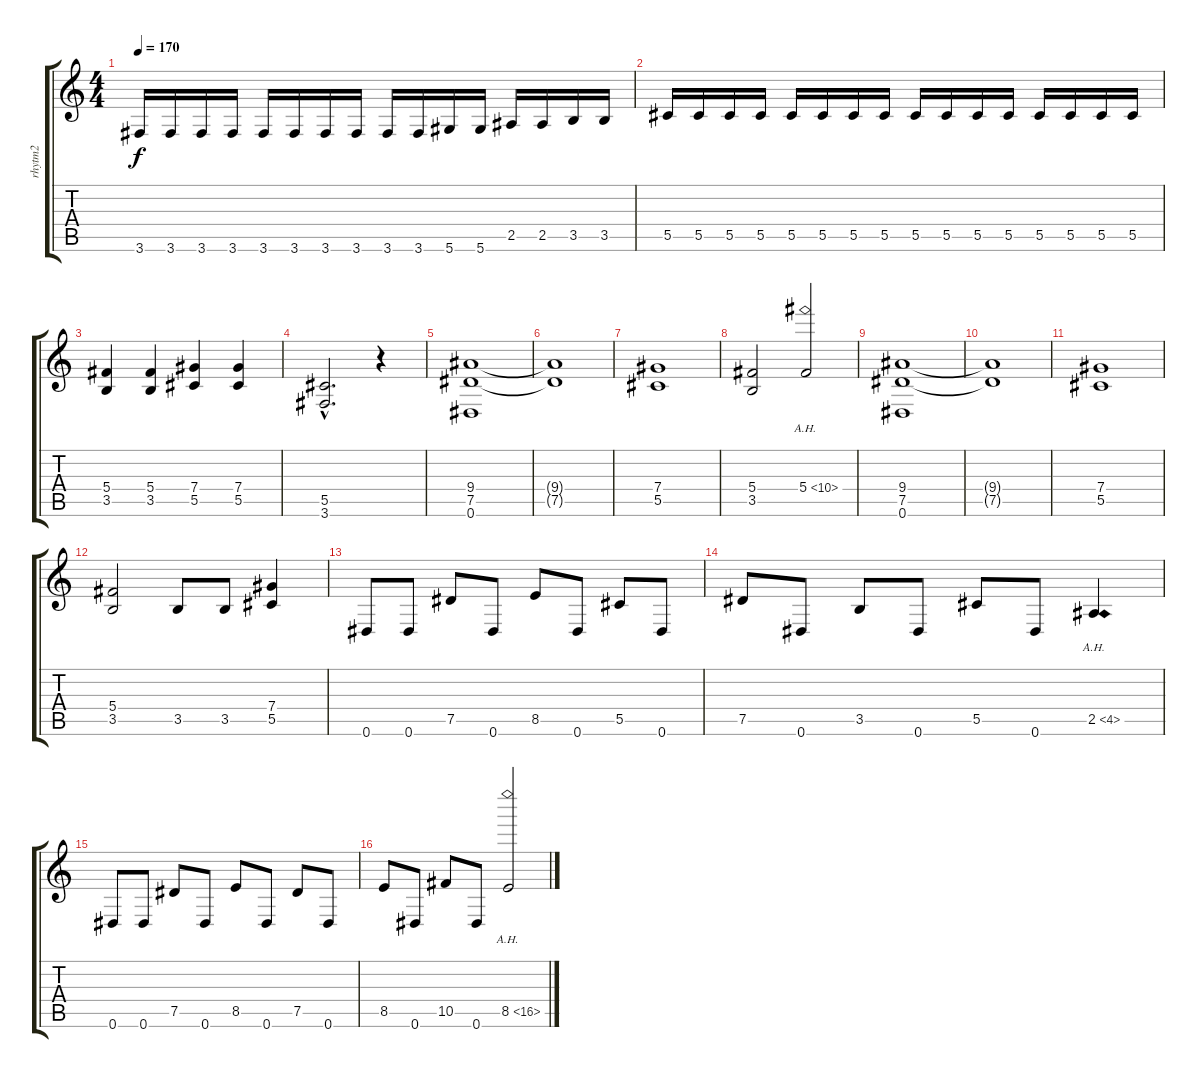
\track ("rhytm2" "rhytm2") {instrument distortionguitar}
\staff {score tabs}
\tuning (Eb4 Bb3 Gb3 Db3 Ab2 Eb2) {hide}
\ts (4 4)
\tempo 170
\clef g2
\ks c
3.6.16{dy f} 3.6.16 3.6.16 3.6.16 3.6.16 3.6.16 3.6.16 3.6.16 3.6.16 3.6.16 5.6.16 5.6.16 2.5.16 2.5.16 3.5.16 3.5.16 |
5.5.16 5.5.16 5.5.16 5.5.16 5.5.16 5.5.16 5.5.16 5.5.16 5.5.16 5.5.16 5.5.16 5.5.16 5.5.16 5.5.16 5.5.16 5.5.16 |
(5.4 3.5).4 (5.4 3.5).4 (7.4 5.5).4 (7.4 5.5).4 |
(5.5{hac} 3.6{hac}).2{d} r.4 |
(9.4 7.5 0.6).1 |
(9.4{t} 7.5{t}).1 |
(7.4 5.5).1 |
(5.4 3.5).2 5.4{ah 5}.2 |
(9.4 7.5 0.6).1 |
(9.4{t} 7.5{t}).1 |
(7.4 5.5).1 |
(5.4 3.5).2 3.5.8 3.5.8 (7.4 5.5).4 |
0.6.8 0.6.8 7.5.8 0.6.8 8.5.8 0.6.8 5.5.8 0.6.8 |
7.5.8 0.6.8 3.5.8 0.6.8 5.5.8 0.6.8 2.5{ah 2}.4 |
0.6.8 0.6.8 7.5.8 0.6.8 8.5.8 0.6.8 7.5.8 0.6.8 |
8.5.8 0.6.8 10.5.8 0.6.8 8.5{ah 8}.2
